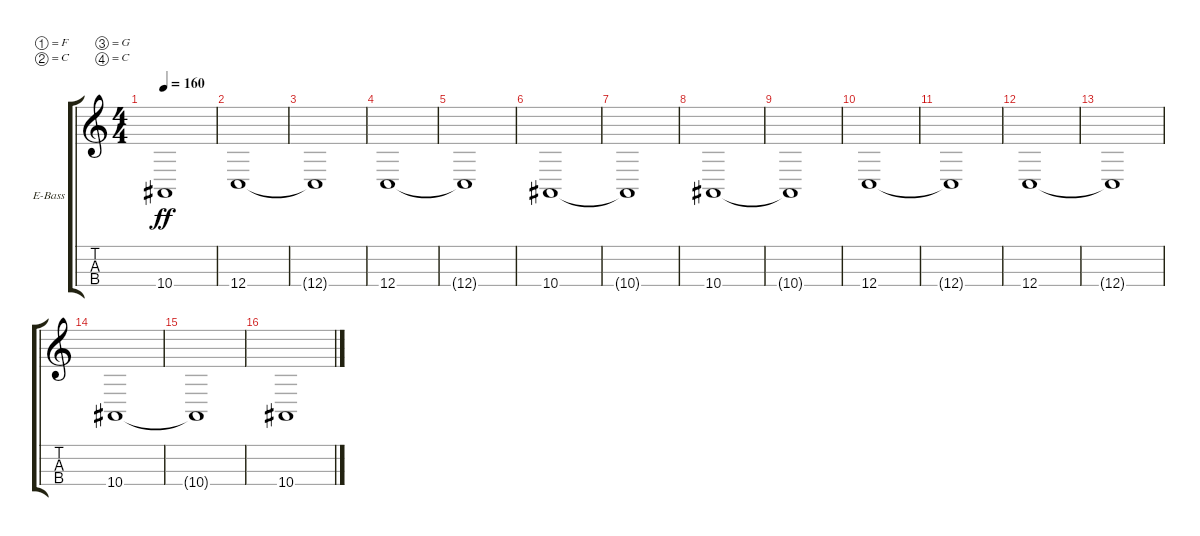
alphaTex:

\defaultSystemsLayout 4
\bracketExtendMode groupsimilarinstruments
\firstSystemTrackNameOrientation horizontal
\otherSystemsTrackNameOrientation horizontal
\track ("Bass" "E-Bass") {instrument electricbassfinger}
\staff {score tabs}
\tuning (F2 C2 G1 C1)
\ts (4 4)
\tempo 160
\clef g2
\ks c
10.4{t}.1{dy ff} |
12.4.1 |
12.4{t}.1 |
12.4.1 |
12.4{t}.1 |
10.4.1 |
10.4{t}.1 |
10.4.1 |
10.4{t}.1 |
12.4.1 |
12.4{t}.1 |
12.4.1 |
12.4{t}.1 |
10.4.1 |
10.4{t}.1 |
10.4.1
